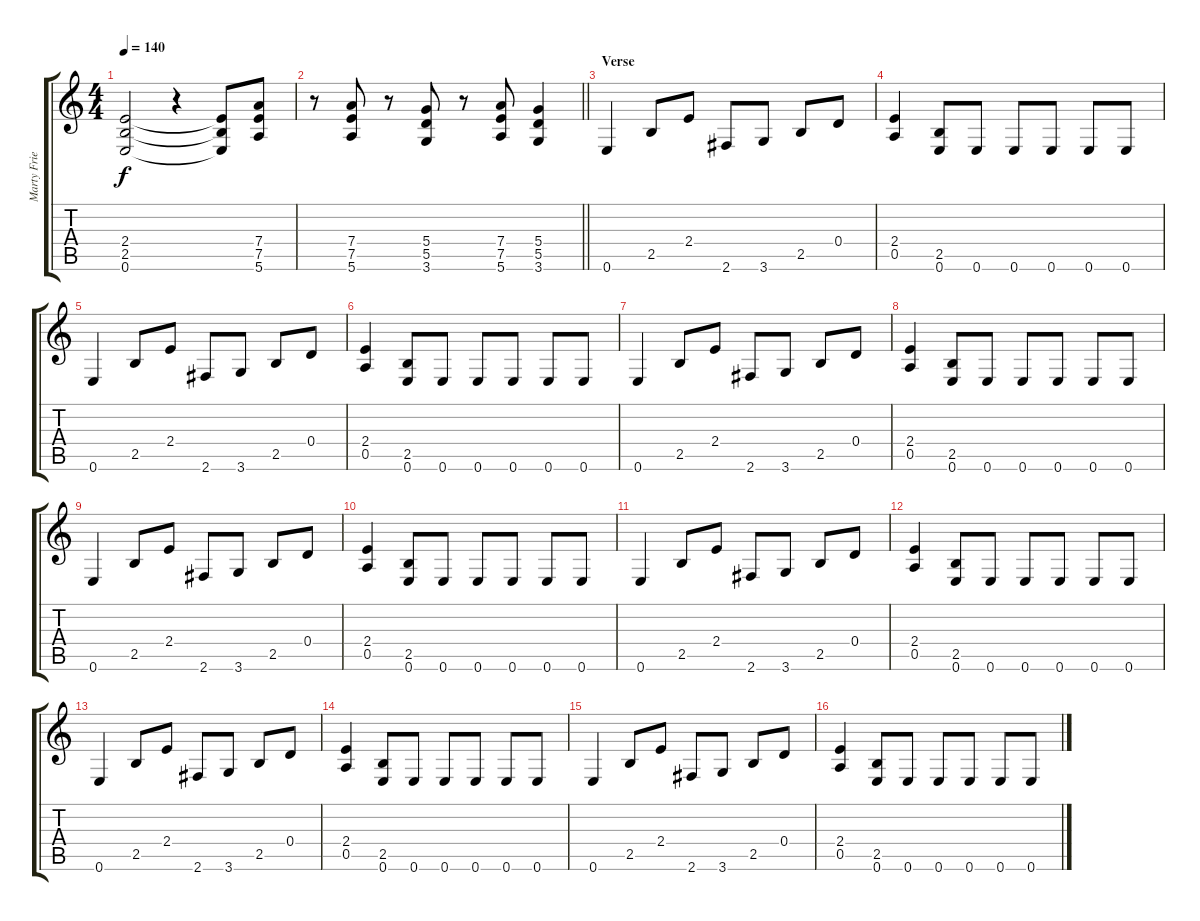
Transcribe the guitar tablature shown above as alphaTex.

\track ("Marty Friedman" "Marty Frie") {instrument distortionguitar}
\staff {score tabs}
\tuning (E4 B3 G3 D3 A2 E2) {hide}
\ts (4 4)
\tempo 140
\clef g2
\ks c
(2.4 2.5 0.6).2{dy f} r.4 (2.4{t} 2.5{t} 0.6{t}).8 (7.4 7.5 5.6).8 |
\barLineRight lightlight
r.8 (7.4 7.5 5.6).8 r.8 (5.4 5.5 3.6).8 r.8 (7.4 7.5 5.6).8 (5.4 5.5 3.6).4 |
\section ("" "Verse")
0.6.4 2.5.8 2.4.8 2.6.8 3.6.8 2.5.8 0.4.8 |
(2.4 0.5).4 (2.5 0.6).8 0.6.8 0.6.8 0.6.8 0.6.8 0.6.8 |
0.6.4 2.5.8 2.4.8 2.6.8 3.6.8 2.5.8 0.4.8 |
(2.4 0.5).4 (2.5 0.6).8 0.6.8 0.6.8 0.6.8 0.6.8 0.6.8 |
0.6.4 2.5.8 2.4.8 2.6.8 3.6.8 2.5.8 0.4.8 |
(2.4 0.5).4 (2.5 0.6).8 0.6.8 0.6.8 0.6.8 0.6.8 0.6.8 |
0.6.4 2.5.8 2.4.8 2.6.8 3.6.8 2.5.8 0.4.8 |
(2.4 0.5).4 (2.5 0.6).8 0.6.8 0.6.8 0.6.8 0.6.8 0.6.8 |
0.6.4 2.5.8 2.4.8 2.6.8 3.6.8 2.5.8 0.4.8 |
(2.4 0.5).4 (2.5 0.6).8 0.6.8 0.6.8 0.6.8 0.6.8 0.6.8 |
0.6.4 2.5.8 2.4.8 2.6.8 3.6.8 2.5.8 0.4.8 |
(2.4 0.5).4 (2.5 0.6).8 0.6.8 0.6.8 0.6.8 0.6.8 0.6.8 |
0.6.4 2.5.8 2.4.8 2.6.8 3.6.8 2.5.8 0.4.8 |
(2.4 0.5).4 (2.5 0.6).8 0.6.8 0.6.8 0.6.8 0.6.8 0.6.8
